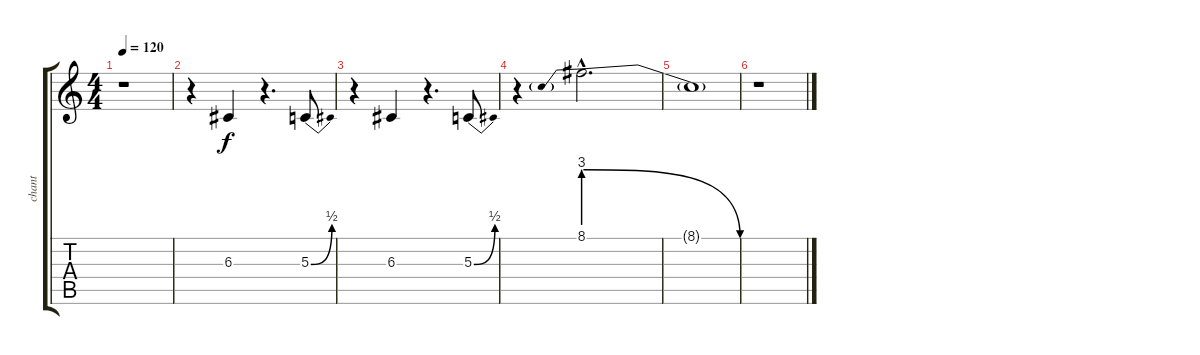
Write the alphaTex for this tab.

\track ("chant" "chant") {instrument sopranosax}
\staff {score tabs}
\tuning (E4 B3 G3 D3 A2 E2) {hide}
\ts (4 4)
\tempo 120
\clef g2
\ks c
r.1{dy f} |
r.4 6.3.4 r.4{d} 5.3{be (bend 0 0 60 2)}.8 |
r.4 6.3.4 r.4{d} 5.3{be (bend 0 0 60 2)}.8 |
r.4 8.1{be (prebendrelease 0 12 60 0) hac}.2{d} |
8.1{t}.1 |
r.1
